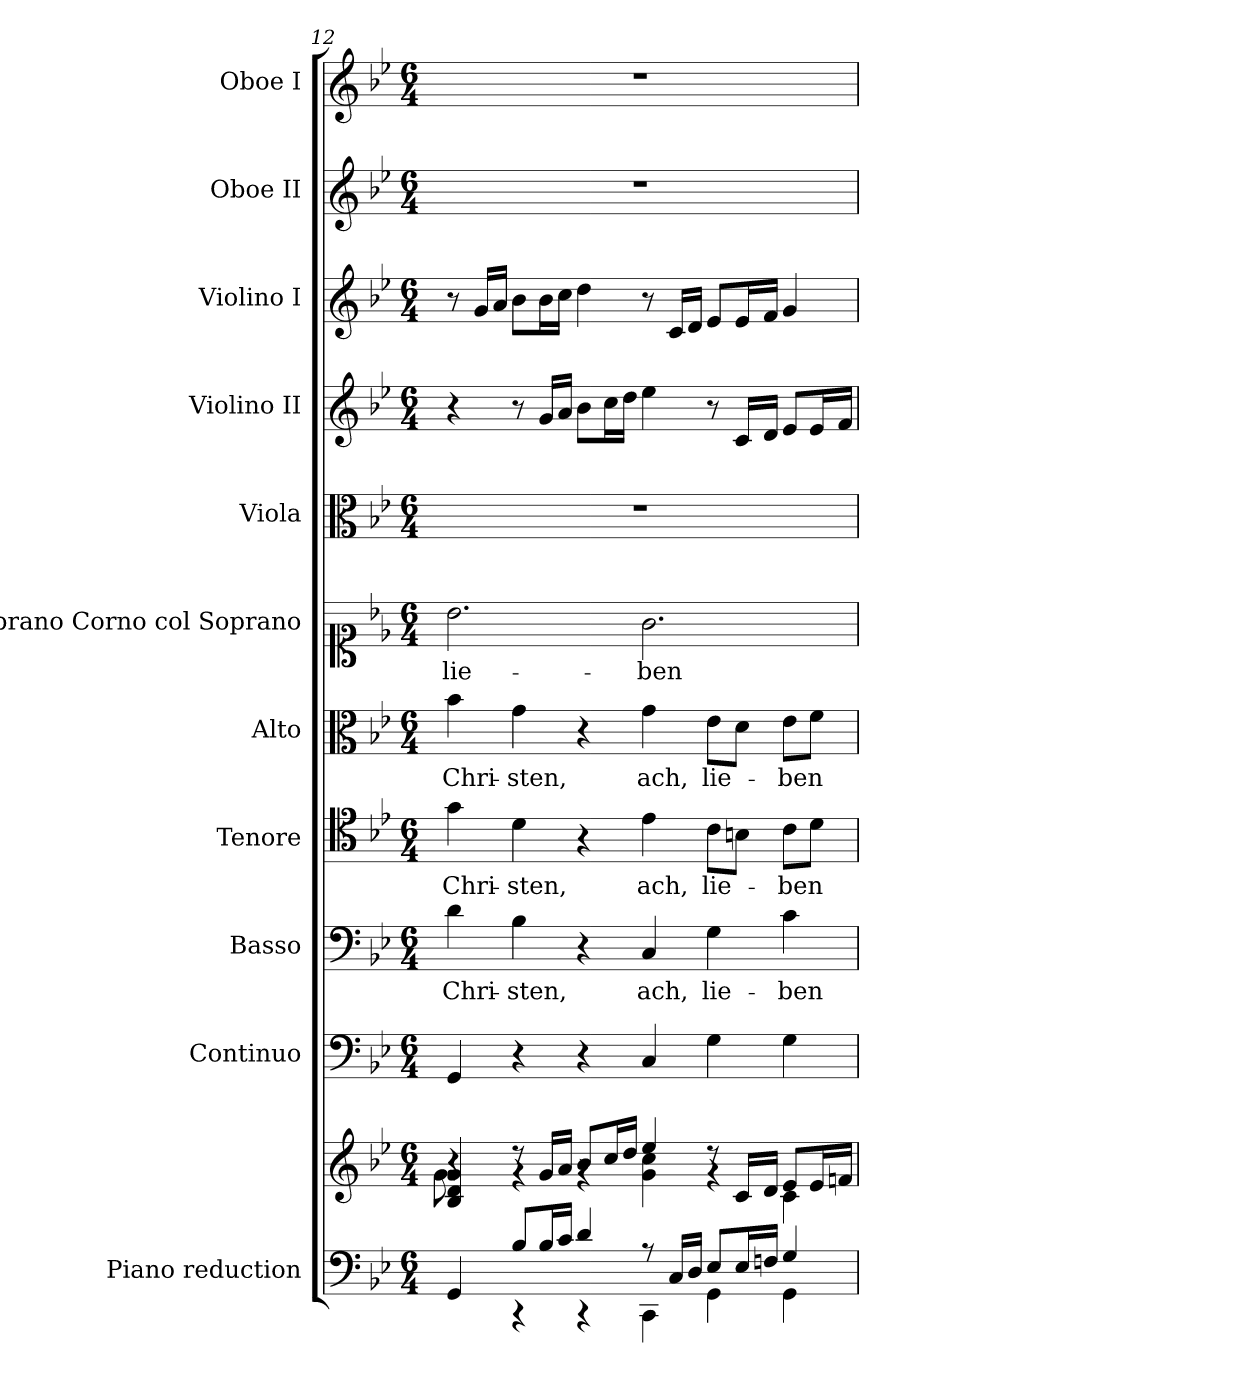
**kern	**kern	**kern	**kern	**text	**kern	**text	**kern	**text	**kern	**text	**kern	**kern	**kern	**kern	**kern
*part11	*part11	*part10	*part9	*part9	*part8	*part8	*part7	*part7	*part6	*part6	*part5	*part4	*part3	*part2	*part1
*staff12	*staff11	*staff10	*staff9	*staff9	*staff8	*staff8	*staff7	*staff7	*staff6	*staff6	*staff5	*staff4	*staff3	*staff2	*staff1
*I"Piano reduction	*	*I"Continuo	*I"Basso	*	*I"Tenore	*	*I"Alto	*	*I"Soprano Corno col Soprano	*	*I"Viola	*I"Violino II	*I"Violino I	*I"Oboe II	*I"Oboe I
*I'Pno	*	*	*	*	*	*	*	*	*	*	*I'Vla	*I'Vln	*I'Vln	*I'Ob	*I'Ob
*clefF4	*clefG2	*clefF4	*clefF4	*	*clefC4	*	*clefC3	*	*clefC1	*	*clefC3	*clefG2	*clefG2	*clefG2	*clefG2
*k[b-e-]	*k[b-e-]	*k[b-e-]	*k[b-e-]	*	*k[b-e-]	*	*k[b-e-]	*	*k[b-e-]	*	*k[b-e-]	*k[b-e-]	*k[b-e-]	*k[b-e-]	*k[b-e-]
*M6/4	*M6/4	*M6/4	*M6/4	*	*M6/4	*	*M6/4	*	*M6/4	*	*M6/4	*M6/4	*M6/4	*M6/4	*M6/4
=12	=12	=12	=12	=12	=12	=12	=12	=12	=12	=12	=12	=12	=12	=12	=12
*^	*^	*	*	*	*	*	*	*	*	*	*	*	*	*	*
*	*	*	*^	*	*	*	*	*	*	*	*	*	*	*	*	*	*
!	!	!	!	!	!	!	!LO:LY:b	!	!LO:LY:b	!	!LO:LY:b	!	!LO:LY:b	!	!	!	!	!
8ryy	4GG/	4r	4B-/ 4d/ 4g/	8g\L	4GG/	4d\	Chri-	4g\	Chri-	4b-\	Chri-	2.b-\	lie-	1.r	4r	8r	1.r	1.r
16G/L	.	.	.	1ryy	.	.	.	.	.	.	.	.	.	.	.	16g/LL	.	.
16A/JJ	.	.	.	.	.	.	.	.	.	.	.	.	.	.	.	16a/JJ	.	.
!	!	!	!	!	!	!	!LO:LY:b	!	!LO:LY:b	!	!LO:LY:b	!	!	!	!	!	!	!
8B-/L	4r	8r	4rg	.	4r	4B-\	-sten,	4d\	-sten,	4g\	-sten,	.	.	.	8r	8b-\L	.	.
16B-/L	.	16g/LL	.	.	.	.	.	.	.	.	.	.	.	.	16g/LL	16b-\L	.	.
16c/JJ	.	16a/JJ	.	.	.	.	.	.	.	.	.	.	.	.	16a/JJ	16cc\JJ	.	.
4d/	4r	8b-/L	4rg	.	4r	4r	.	4r	.	4r	.	.	.	.	8b-\L	4dd\	.	.
.	.	16cc/L	.	.	.	.	.	.	.	.	.	.	.	.	16cc\L	.	.	.
.	.	16dd/JJ	.	.	.	.	.	.	.	.	.	.	.	.	16dd\JJ	.	.	.
!	!	!	!	!	!	!	!LO:LY:b	!	!LO:LY:b	!	!LO:LY:b	!	!LO:LY:b	!	!	!	!	!
8r	4CC\	4ee-/	4g\ 4cc\	.	4C/	4C/	ach,	4e-\	ach,	4g\	ach,	2.g\	-ben	.	4ee-\	8r	.	.
16C/LL	.	.	.	.	.	.	.	.	.	.	.	.	.	.	.	16c/LL	.	.
16D/JJ	.	.	.	.	.	.	.	.	.	.	.	.	.	.	.	16d/JJ	.	.
!	!	!	!	!	!	!	!LO:LY:b	!	!LO:LY:b	!	!LO:LY:b	!	!	!	!	!	!	!
8E-/L	4GG\	8r	4rg	.	4G\	4G\	lie-	8c\L	lie-	8e-\L	lie-	.	.	.	8r	8e-/L	.	.
16E-/L	.	16c/LL	.	4.ryy	.	.	.	8Bn\J	.	8d\J	.	.	.	.	16c/LL	16e-/L	.	.
16Fn/JJ	.	16d/JJ	.	.	.	.	.	.	.	.	.	.	.	.	16d/JJ	16f/JJ	.	.
!	!	!	!	!	!	!	!LO:LY:b	!	!LO:LY:b	!	!LO:LY:b	!	!	!	!	!	!	!
4G/	4GG\	8e-/L	4c\	.	4G\	4c\	-ben	8c\L	-ben	8e-\L	-ben	.	.	.	8e-/L	4g/	.	.
.	.	16e-/L	.	.	.	.	.	8d\J	.	8f\J	.	.	.	.	16e-/L	.	.	.
.	.	16fn/JJ	.	.	.	.	.	.	.	.	.	.	.	.	16f/JJ	.	.	.
*v	*v	*	*	*	*	*	*	*	*	*	*	*	*	*	*	*	*	*
*	*v	*v	*v	*	*	*	*	*	*	*	*	*	*	*	*	*	*
=	=	=	=	=	=	=	=	=	=	=	=	=	=	=	=
*-	*-	*-	*-	*-	*-	*-	*-	*-	*-	*-	*-	*-	*-	*-	*-
